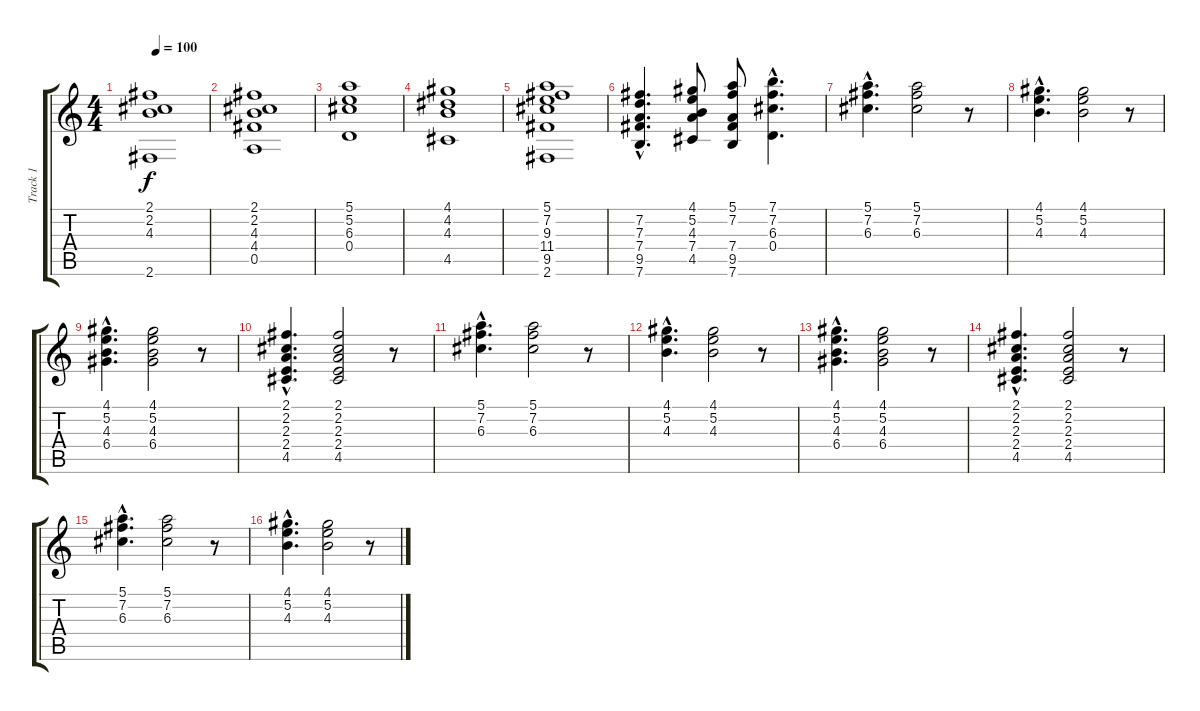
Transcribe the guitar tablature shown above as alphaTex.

\track ("Track 1" "Track 1") {instrument acousticguitarnylon}
\staff {score tabs}
\tuning (E4 B3 G3 D3 A2 E2) {hide}
\ts (4 4)
\tempo 100
\clef g2
\ks c
(2.1 2.2 4.3 2.6).1{dy f} |
(2.1 2.2 4.3 4.4 0.5).1 |
(5.1 5.2 6.3 0.4).1 |
(4.1 4.2 4.3 4.5).1 |
(5.1 7.2 9.3 11.4 9.5 2.6).1 |
(7.2{hac} 7.3{hac} 7.4{hac} 9.5{hac} 7.6{hac}).4{d} (4.1 5.2 4.3 7.4 4.5).8 (5.1 7.2 7.4 9.5 7.6).8 (7.1{hac} 7.2{hac} 6.3{hac} 0.4{hac}).4{d} |
(5.1{hac} 7.2{hac} 6.3{hac}).4{d} (5.1 7.2 6.3).2 r.8 |
(4.1{hac} 5.2{hac} 4.3{hac}).4{d} (4.1 5.2 4.3).2 r.8 |
(4.1{hac} 5.2{hac} 4.3{hac} 6.4{hac}).4{d} (4.1 5.2 4.3 6.4).2 r.8 |
(2.1{hac} 2.2{hac} 2.3{hac} 2.4{hac} 4.5{hac}).4{d} (2.1 2.2 2.3 2.4 4.5).2 r.8 |
(5.1{hac} 7.2{hac} 6.3{hac}).4{d} (5.1 7.2 6.3).2 r.8 |
(4.1{hac} 5.2{hac} 4.3{hac}).4{d} (4.1 5.2 4.3).2 r.8 |
(4.1{hac} 5.2{hac} 4.3{hac} 6.4{hac}).4{d} (4.1 5.2 4.3 6.4).2 r.8 |
(2.1{hac} 2.2{hac} 2.3{hac} 2.4{hac} 4.5{hac}).4{d} (2.1 2.2 2.3 2.4 4.5).2 r.8 |
(5.1{hac} 7.2{hac} 6.3{hac}).4{d} (5.1 7.2 6.3).2 r.8 |
(4.1{hac} 5.2{hac} 4.3{hac}).4{d} (4.1 5.2 4.3).2 r.8
